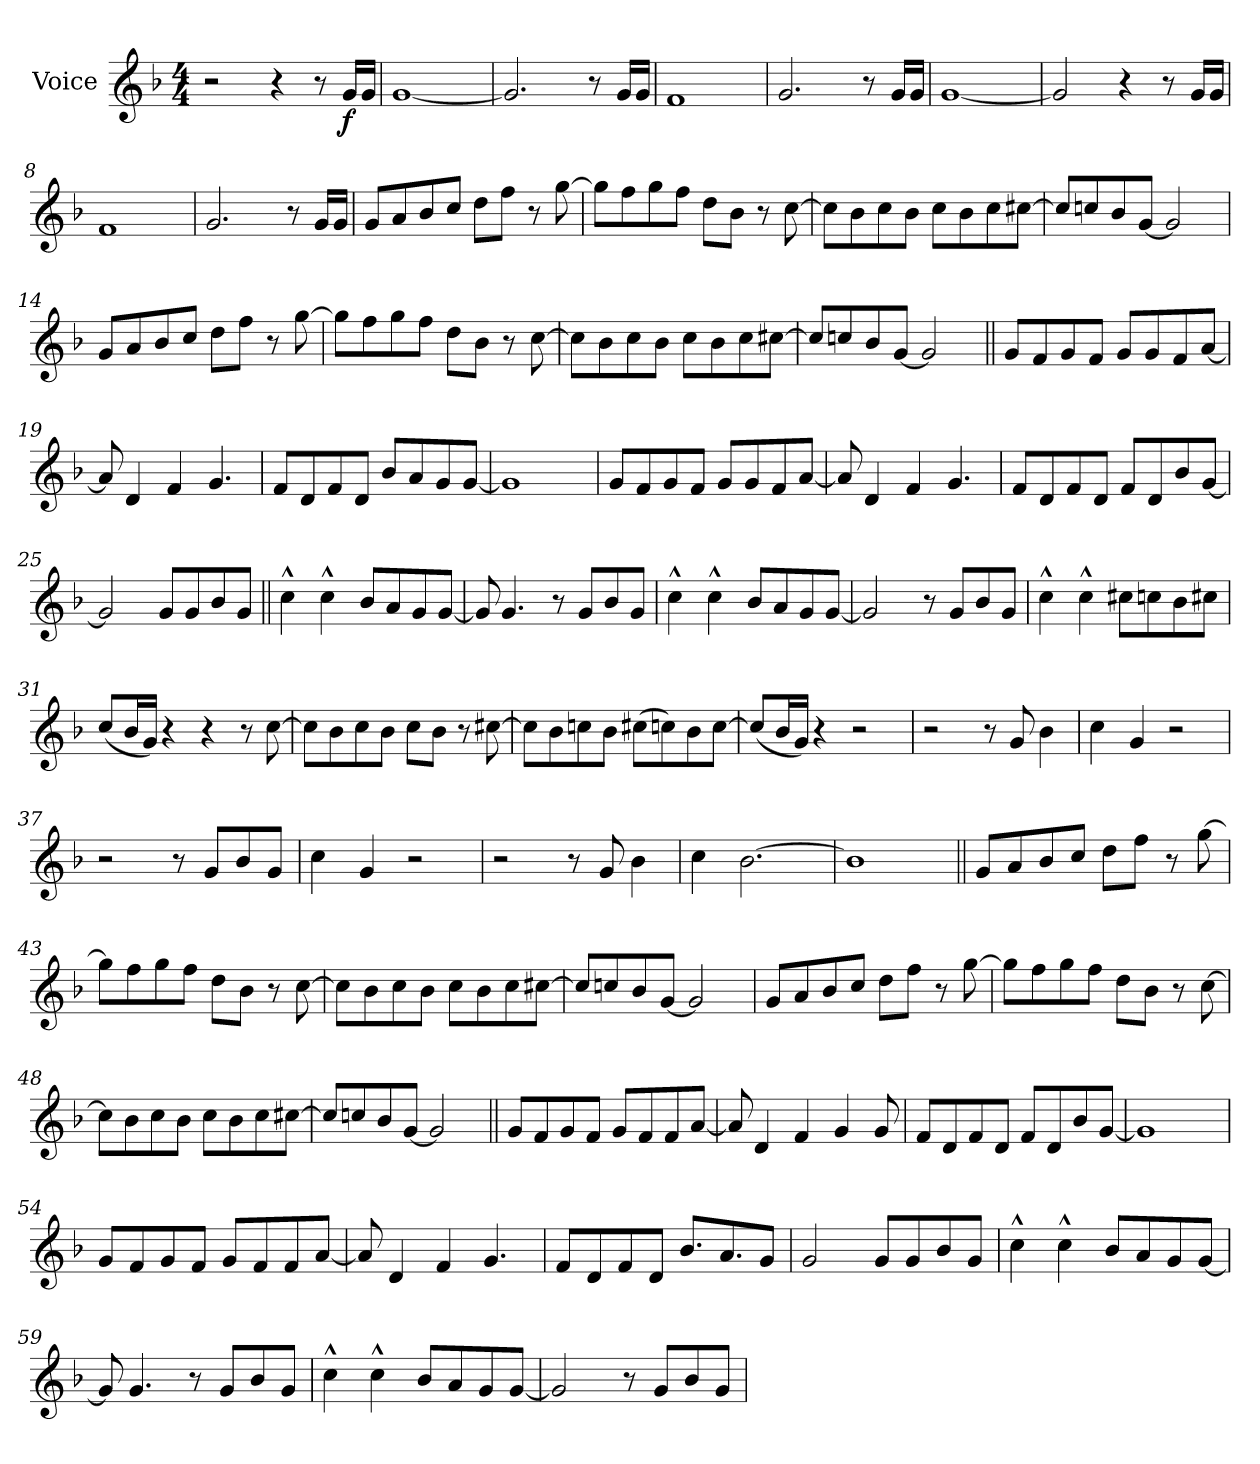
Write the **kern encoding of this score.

**kern	**dynam
*part1	*part1
*staff1	*staff1
*I"Voice	*
*I'Vc.	*
*clefG2	*
*k[b-]	*
*M4/4	*
*MM150	*
=1	=1
2r	.
4r	.
8r	.
!	!LO:DY:b
16g!LL	f
16g!JJ	.
=2	=2
[1g!	.
=3	=3
2.g!]	.
8r	.
16g!LL	.
16g!JJ	.
=4	=4
1f!	.
=5	=5
2.g!	.
8r	.
16g!LL	.
16g!JJ	.
=6	=6
[1g!	.
=7	=7
2g!]	.
4r	.
8r	.
16g!LL	.
16g!JJ	.
=8	=8
1f!	.
=9	=9
2.g!	.
8r	.
16g!LL	.
16g!JJ	.
=10	=10
8gL	.
8a	.
8b-	.
8ccJ	.
8ddL	.
8ffJ	.
8r	.
[8gg	.
=11	=11
8ggL]	.
8ff	.
8gg	.
8ffJ	.
8ddL	.
8b-J	.
8r	.
[8cc	.
=12	=12
8ccL]	.
8b-	.
8cc	.
8b-J	.
8ccL	.
8b-	.
8cc	.
[8cc#XJ	.
=13	=13
8cc#L]	.
8ccn	.
8b-	.
[8gJ	.
2g]	.
=14	=14
8gL	.
8a	.
8b-	.
8ccJ	.
8ddL	.
8ffJ	.
8r	.
[8gg	.
=15	=15
8ggL]	.
8ff	.
8gg	.
8ffJ	.
8ddL	.
8b-J	.
8r	.
[8cc	.
=16	=16
8ccL]	.
8b-	.
8cc	.
8b-J	.
8ccL	.
8b-	.
8cc	.
[8cc#XJ	.
=17	=17
8cc#L]	.
8ccn	.
8b-	.
[8gJ	.
2g]	.
=18||	=18||
8gL	.
8f	.
8g	.
8fJ	.
8gL	.
8g	.
8f	.
[8aJ	.
=19	=19
8a]	.
4d	.
4f	.
4.g	.
=20	=20
8fL	.
8d	.
8f	.
8dJ	.
8b-L	.
8a	.
8g	.
[8gJ	.
=21	=21
1g]	.
=22	=22
8gL	.
8f	.
8g	.
8fJ	.
8gL	.
8g	.
8f	.
[8aJ	.
=23	=23
8a]	.
4d	.
4f	.
4.g	.
=24	=24
8fL	.
8d	.
8f	.
8dJ	.
8fL	.
8d	.
8b-	.
[8gJ	.
=25	=25
2g]	.
8gL	.
8g	.
8b-	.
8gJ	.
=26||	=26||
4cc^^	.
4cc^^	.
8b-L	.
8a	.
8g	.
[8gJ	.
=27	=27
8g]	.
4.g	.
8r	.
8gL	.
8b-	.
8gJ	.
=28	=28
4cc^^	.
4cc^^	.
8b-L	.
8a	.
8g	.
[8gJ	.
=29	=29
2g]	.
8r	.
8gL	.
8b-	.
8gJ	.
=30	=30
4cc^^	.
4cc^^	.
8cc#XL	.
8ccn	.
8b-	.
8cc#XJ	.
=31	=31
(<8ccL	.
16b-L	.
16gJJ)	.
4r	.
4r	.
8r	.
[8cc	.
=32	=32
8ccL]	.
8b-	.
8cc	.
8b-J	.
8ccL	.
8b-J	.
8r	.
[8cc#X	.
=33	=33
8cc#L]	.
8b-	.
8ccn	.
8b-J	.
(>8cc#XL	.
8ccn)	.
8b-	.
[8ccJ	.
=34	=34
(<8ccL]	.
16b-L	.
16gJJ)	.
4r	.
2r	.
=35	=35
2r	.
8r	.
8g	.
4b-	.
=36	=36
4cc	.
4g	.
2r	.
=37	=37
2r	.
8r	.
8gL	.
8b-	.
8gJ	.
=38	=38
4cc	.
4g	.
2r	.
=39	=39
2r	.
8r	.
8g	.
4b-	.
=40	=40
4cc	.
[2.b-	.
=41	=41
1b-]	.
=42||	=42||
8gL	.
8a	.
8b-	.
8ccJ	.
8ddL	.
8ffJ	.
8r	.
[8gg	.
=43	=43
8ggL]	.
8ff	.
8gg	.
8ffJ	.
8ddL	.
8b-J	.
8r	.
[8cc	.
=44	=44
8ccL]	.
8b-	.
8cc	.
8b-J	.
8ccL	.
8b-	.
8cc	.
[8cc#XJ	.
=45	=45
8cc#L]	.
8ccn	.
8b-	.
[8gJ	.
2g]	.
=46	=46
8gL	.
8a	.
8b-	.
8ccJ	.
8ddL	.
8ffJ	.
8r	.
[8gg	.
=47	=47
8ggL]	.
8ff	.
8gg	.
8ffJ	.
8ddL	.
8b-J	.
8r	.
[8cc	.
=48	=48
8ccL]	.
8b-	.
8cc	.
8b-J	.
8ccL	.
8b-	.
8cc	.
[8cc#XJ	.
=49	=49
8cc#L]	.
8ccn	.
8b-	.
[8gJ	.
2g]	.
=50||	=50||
8gL	.
8f	.
8g	.
8fJ	.
8gL	.
8f	.
8f	.
[8aJ	.
=51	=51
8a]	.
4d	.
4f	.
4g	.
8g	.
=52	=52
8fL	.
8d	.
8f	.
8dJ	.
8fL	.
8d	.
8b-	.
[8gJ	.
=53	=53
1g]	.
=54	=54
8gL	.
8f	.
8g	.
8fJ	.
8gL	.
8f	.
8f	.
[8aJ	.
=55	=55
8a]	.
4d	.
4f	.
4.g	.
=56	=56
8fL	.
8d	.
8f	.
8dJ	.
8.b-L	.
8.a	.
8gJ	.
=57	=57
2g	.
8gL	.
8g	.
8b-	.
8gJ	.
=58	=58
4cc^^	.
4cc^^	.
8b-L	.
8a	.
8g	.
[8gJ	.
=59	=59
8g]	.
4.g	.
8r	.
8gL	.
8b-	.
8gJ	.
=60	=60
4cc^^	.
4cc^^	.
8b-L	.
8a	.
8g	.
[8gJ	.
=61	=61
2g]	.
8r	.
8gL	.
8b-	.
8gJ	.
=	=
*-	*-
